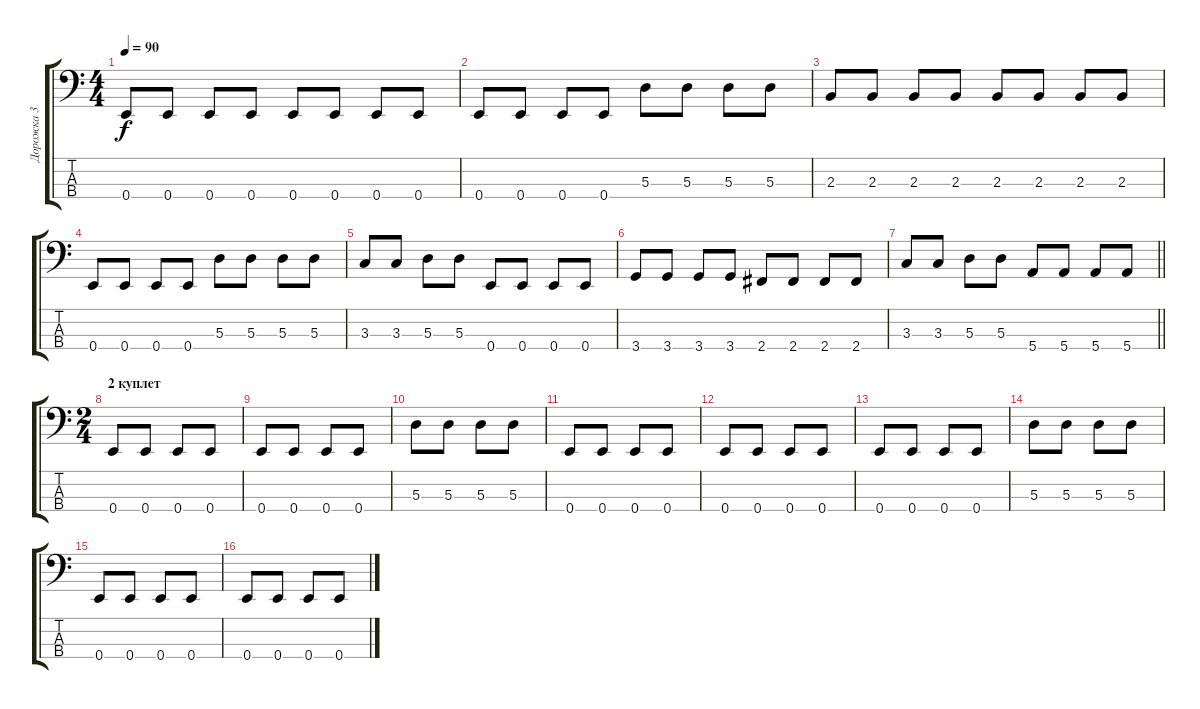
\track ("Дорожка 3" "Дорожка 3") {instrument electricbassfinger}
\staff {score tabs}
\tuning (G2 D2 A1 E1) {hide}
\ts (4 4)
\tempo 90
\clef f4
\ks c
0.4.8{dy f} 0.4.8 0.4.8 0.4.8 0.4.8 0.4.8 0.4.8 0.4.8 |
0.4.8 0.4.8 0.4.8 0.4.8 5.3.8 5.3.8 5.3.8 5.3.8 |
2.3.8 2.3.8 2.3.8 2.3.8 2.3.8 2.3.8 2.3.8 2.3.8 |
0.4.8 0.4.8 0.4.8 0.4.8 5.3.8 5.3.8 5.3.8 5.3.8 |
3.3.8 3.3.8 5.3.8 5.3.8 0.4.8 0.4.8 0.4.8 0.4.8 |
3.4.8 3.4.8 3.4.8 3.4.8 2.4.8 2.4.8 2.4.8 2.4.8 |
\barLineRight lightlight
3.3.8 3.3.8 5.3.8 5.3.8 5.4.8 5.4.8 5.4.8 5.4.8 |
\ts (2 4)
\section ("" "2 куплет")
0.4.8 0.4.8 0.4.8 0.4.8 |
0.4.8 0.4.8 0.4.8 0.4.8 |
5.3.8 5.3.8 5.3.8 5.3.8 |
0.4.8 0.4.8 0.4.8 0.4.8 |
0.4.8 0.4.8 0.4.8 0.4.8 |
0.4.8 0.4.8 0.4.8 0.4.8 |
5.3.8 5.3.8 5.3.8 5.3.8 |
0.4.8 0.4.8 0.4.8 0.4.8 |
0.4.8 0.4.8 0.4.8 0.4.8
